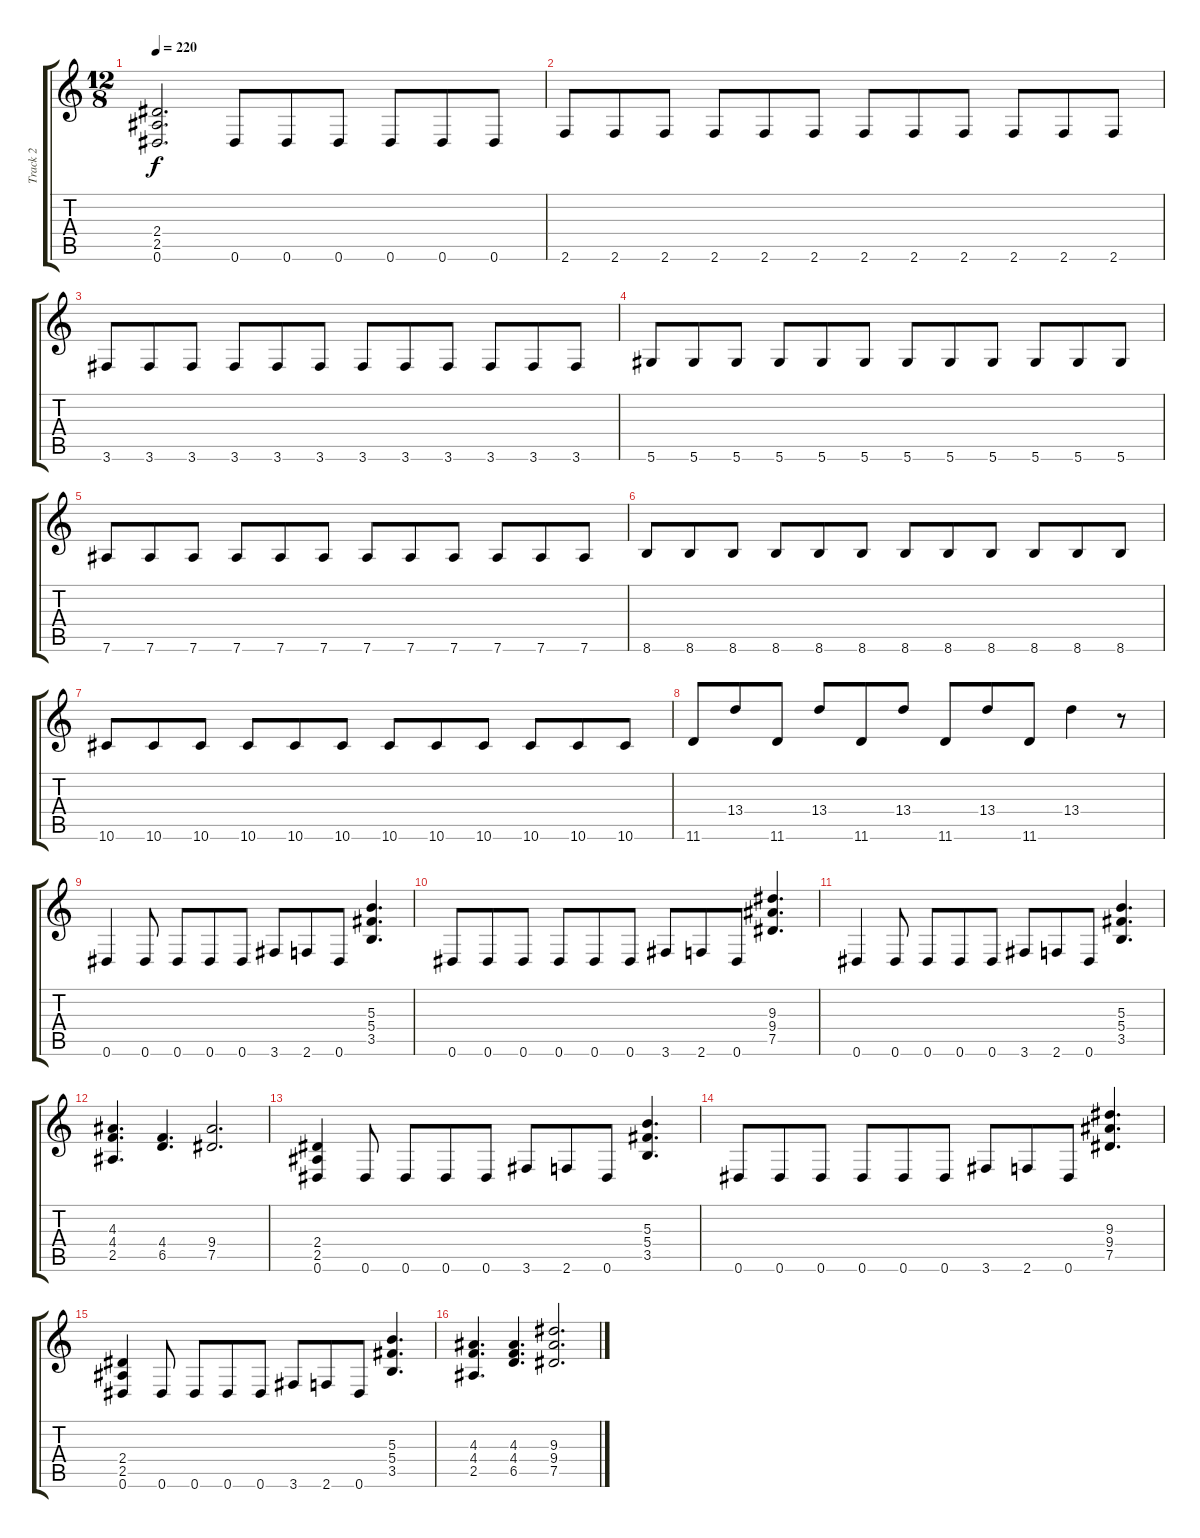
\track ("Track 2" "Track 2") {instrument acousticguitarsteel}
\staff {score tabs}
\tuning (Eb4 Bb3 Gb3 Db3 Ab2 Eb2) {hide}
\ts (12 8)
\tempo 220
\clef g2
\ks c
(2.4 2.5 0.6).2{d dy f} 0.6.8 0.6.8 0.6.8 0.6.8 0.6.8 0.6.8 |
2.6.8 2.6.8 2.6.8 2.6.8 2.6.8 2.6.8 2.6.8 2.6.8 2.6.8 2.6.8 2.6.8 2.6.8 |
3.6.8 3.6.8 3.6.8 3.6.8 3.6.8 3.6.8 3.6.8 3.6.8 3.6.8 3.6.8 3.6.8 3.6.8 |
5.6.8 5.6.8 5.6.8 5.6.8 5.6.8 5.6.8 5.6.8 5.6.8 5.6.8 5.6.8 5.6.8 5.6.8 |
7.6.8 7.6.8 7.6.8 7.6.8 7.6.8 7.6.8 7.6.8 7.6.8 7.6.8 7.6.8 7.6.8 7.6.8 |
8.6.8 8.6.8 8.6.8 8.6.8 8.6.8 8.6.8 8.6.8 8.6.8 8.6.8 8.6.8 8.6.8 8.6.8 |
10.6.8 10.6.8 10.6.8 10.6.8 10.6.8 10.6.8 10.6.8 10.6.8 10.6.8 10.6.8 10.6.8 10.6.8 |
11.6.8 13.4.8 11.6.8 13.4.8 11.6.8 13.4.8 11.6.8 13.4.8 11.6.8 13.4.4 r.8 |
0.6.4 0.6.8 0.6.8 0.6.8 0.6.8 3.6.8 2.6.8 0.6.8 (5.3 5.4 3.5).4{d} |
0.6.8 0.6.8 0.6.8 0.6.8 0.6.8 0.6.8 3.6.8 2.6.8 0.6.8 (9.3 9.4 7.5).4{d} |
0.6.4 0.6.8 0.6.8 0.6.8 0.6.8 3.6.8 2.6.8 0.6.8 (5.3 5.4 3.5).4{d} |
(4.3 4.4 2.5).4{d} (4.4 6.5).4{d} (9.4 7.5).2{d} |
(2.4 2.5 0.6).4 0.6.8 0.6.8 0.6.8 0.6.8 3.6.8 2.6.8 0.6.8 (5.3 5.4 3.5).4{d} |
0.6.8 0.6.8 0.6.8 0.6.8 0.6.8 0.6.8 3.6.8 2.6.8 0.6.8 (9.3 9.4 7.5).4{d} |
(2.4 2.5 0.6).4 0.6.8 0.6.8 0.6.8 0.6.8 3.6.8 2.6.8 0.6.8 (5.3 5.4 3.5).4{d} |
(4.3 4.4 2.5).4{d} (4.3 4.4 6.5).4{d} (9.3 9.4 7.5).2{d}
